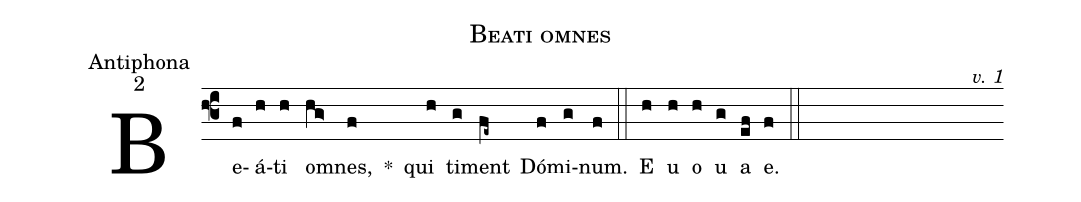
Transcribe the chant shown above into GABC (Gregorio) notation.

name:Beati omnes;
office-part:Antiphona;
mode:2;
commentary:v. 1;
%%
(f3) Be(f)á(h)ti(h) om(hg>)nes,(f) <sp>*</sp>() qui(h) ti(g)ment(fe~) Dó(f)mi(g)num.(f) (::)
<eu>E(h) u(h) o(h) u(g) a(ef) e.(f) </eu>(::)
